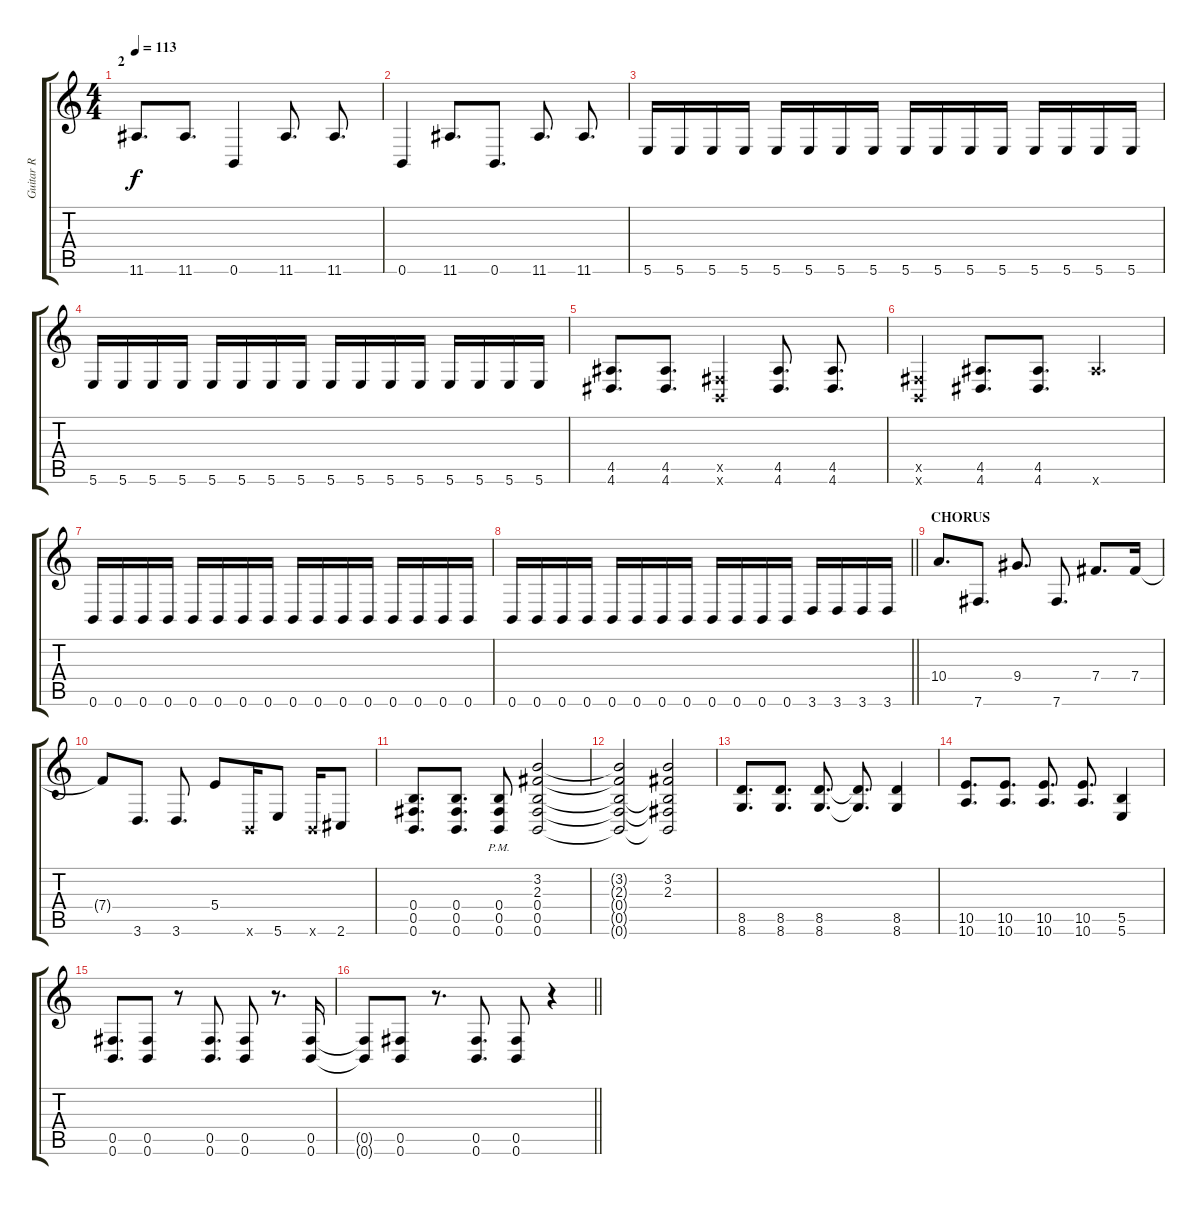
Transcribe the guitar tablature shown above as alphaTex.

\track ("Guitar R" "Guitar R") {instrument distortionguitar}
\staff {score tabs}
\tuning (Db4 Ab3 E3 B2 Gb2 B1) {hide}
\ts (4 4)
\section ("" "2")
\tempo 113
\clef g2
\ks c
11.6.8{d dy f} 11.6.8{d} 0.6.4 11.6.8{d} 11.6.8{d} |
0.6.4 11.6.8{d} 0.6.8{d} 11.6.8{d} 11.6.8{d} |
5.6.16 5.6.16 5.6.16 5.6.16 5.6.16 5.6.16 5.6.16 5.6.16 5.6.16 5.6.16 5.6.16 5.6.16 5.6.16 5.6.16 5.6.16 5.6.16 |
5.6.16 5.6.16 5.6.16 5.6.16 5.6.16 5.6.16 5.6.16 5.6.16 5.6.16 5.6.16 5.6.16 5.6.16 5.6.16 5.6.16 5.6.16 5.6.16 |
(4.5 4.6).8{d} (4.5 4.6).8{d} (0.5{x} 0.6{x}).4 (4.5 4.6).8{d} (4.5 4.6).8{d} |
(0.5{x} 0.6{x}).4 (4.5 4.6).8{d} (4.5 4.6).8{d} 11.6{x}.4{d} |
0.6.16 0.6.16 0.6.16 0.6.16 0.6.16 0.6.16 0.6.16 0.6.16 0.6.16 0.6.16 0.6.16 0.6.16 0.6.16 0.6.16 0.6.16 0.6.16 |
\barLineRight lightlight
0.6.16 0.6.16 0.6.16 0.6.16 0.6.16 0.6.16 0.6.16 0.6.16 0.6.16 0.6.16 0.6.16 0.6.16 3.6.16 3.6.16 3.6.16 3.6.16 |
\section ("" "CHORUS")
10.4.8{d} 7.6.8{d} 9.4.8{d} 7.6.8{d} 7.4.8{d} 7.4.16 |
7.4{t}.8 3.6.8{d} 3.6.8{d} 5.4.8 0.6{x}.16 5.6.8 0.6{x}.16 2.6.8 |
(0.4 0.5 0.6).8{d} (0.4 0.5 0.6).8{d} (0.4{pm} 0.5{pm} 0.6{pm}).8 (3.2 2.3 0.4 0.5 0.6).2 |
(3.2{t} 2.3{t} 0.4{t} 0.5{t} 0.6{t}).2 (3.2 2.3 0.4{t} 0.5{t} 0.6{t}).2 |
(8.5 8.6).8{d} (8.5 8.6).8{d} (8.5 8.6).8{d} (8.5{t} 8.6{t}).8{d} (8.5 8.6).4 |
(10.5 10.6).8{d} (10.5 10.6).8{d} (10.5 10.6).8{d} (10.5 10.6).8{d} (5.5 5.6).4 |
(0.5 0.6).8{d} (0.5 0.6).8 r.8 (0.5 0.6).8{d} (0.5 0.6).8 r.8{d} (0.5 0.6).16 |
\barLineRight lightlight
(0.5{t} 0.6{t}).8 (0.5 0.6).8 r.8{d} (0.5 0.6).8{d} (0.5 0.6).8 r.4
